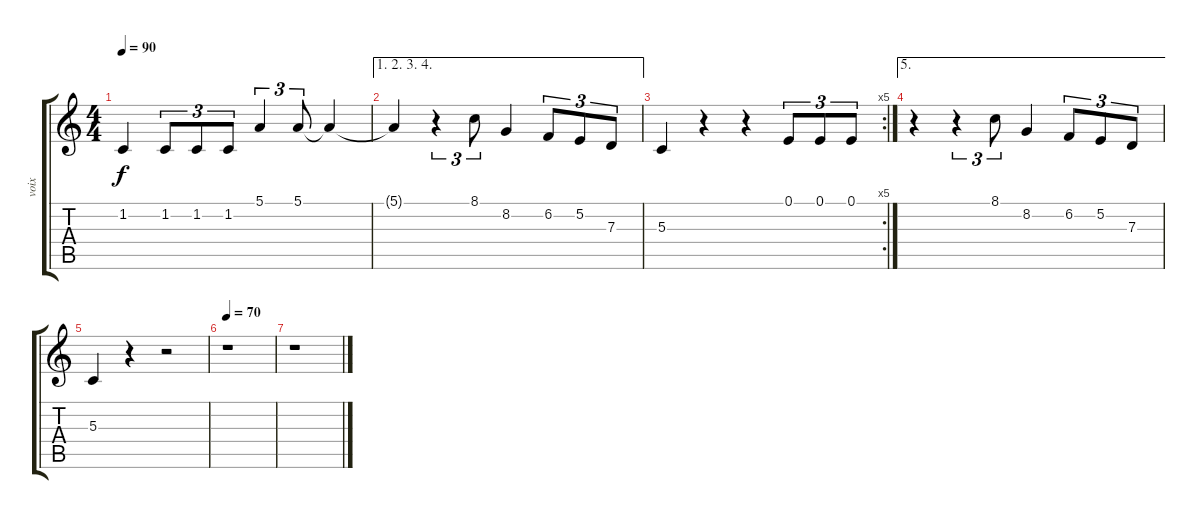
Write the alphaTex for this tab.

\track ("voix" "voix") {instrument lead6voice}
\staff {score tabs}
\tuning (E4 B3 G3 D3 A2 E2) {hide}
\ts (4 4)
\tempo 90
\clef g2
\ks c
1.2.4{dy f} 1.2.8{tu (3 2)} 1.2.8{tu (3 2)} 1.2.8{tu (3 2)} 5.1.4{tu (3 2)} 5.1.8{tu (3 2)} 5.1{t}.4 |
\ae (1 2 3 4)
5.1{t}.4 r.4{tu (3 2)} 8.1.8{tu (3 2)} 8.2.4 6.2.8{tu (3 2)} 5.2.8{tu (3 2)} 7.3.8{tu (3 2)} |
\rc 5
5.3.4 r.4 r.4 0.1.8{tu (3 2)} 0.1.8{tu (3 2)} 0.1.8{tu (3 2)} |
\ae 5
r.4 r.4{tu (3 2)} 8.1.8{tu (3 2)} 8.2.4 6.2.8{tu (3 2)} 5.2.8{tu (3 2)} 7.3.8{tu (3 2)} |
5.3.4 r.4 r.2 |
\tempo 70
r.1 |
r.1
